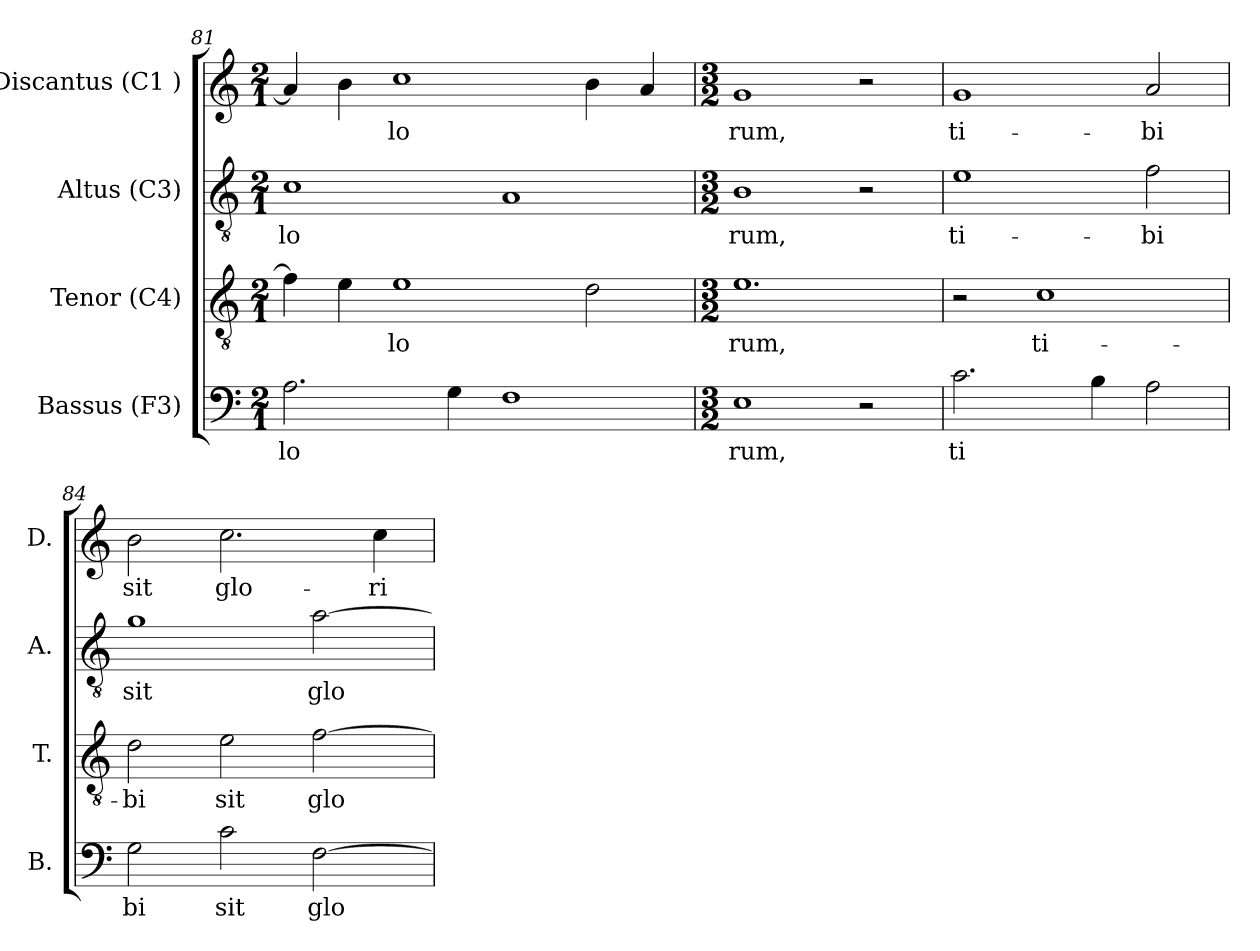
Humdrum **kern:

**kern	**text	**kern	**text	**kern	**text	**kern	**text
*part4	*part4	*part3	*part3	*part2	*part2	*part1	*part1
*staff4	*staff4	*staff3	*staff3	*staff2	*staff2	*staff1	*staff1
*I"Bassus (F3)	*	*I"Tenor (C4)	*	*I"Altus (C3)	*	*I"Discantus (C1 )	*
*I'B.	*	*I'T.	*	*I'A.	*	*I'D.	*
*clefF4	*	*clefGv2	*	*clefGv2	*	*clefG2	*
*k[]	*	*k[]	*	*k[]	*	*k[]	*
*C:	*	*C:	*	*C:	*	*C:	*
*M2/1	*	*M2/1	*	*M2/1	*	*M2/1	*
=81	=81	=81	=81	=81	=81	=81	=81
!	!LO:LY:b:cj	!	!LO:LY:b:cj	!	!LO:LY:b:cj	!	!LO:LY:b:cj
2.A\	-lo-	4f\]	--	1c	-lo-	4a/]	--
!	!	!	!LO:LY:b:cj	!	!	!	!LO:LY:b:cj
.	.	4e\	--	.	.	4b\	--
!	!	!	!LO:LY:b:cj	!	!	!	!LO:LY:b:cj
.	.	1e	-lo-	.	.	1cc	-lo-
!	!LO:LY:b:cj	!	!	!	!	!	!
4G\	--	.	.	.	.	.	.
!	!LO:LY:b:cj	!	!	!	!LO:LY:b:cj	!	!
1F	--	.	.	1A	--	.	.
!	!	!	!LO:LY:b:cj	!	!	!	!LO:LY:b:cj
.	.	2d\	--	.	.	4b\	--
!	!	!	!	!	!	!	!LO:LY:b:cj
.	.	.	.	.	.	4a/	--
!!LO:PB:g=z
=82	=82	=82	=82	=82	=82	=82	=82
*M3/2	*	*M3/2	*	*M3/2	*	*M3/2	*
!	!LO:LY:b:cj	!	!LO:LY:b:cj	!	!LO:LY:b:cj	!	!LO:LY:b:cj
1E	-rum,	1.e	-rum,	1B	-rum,	1g	-rum,
2r	.	.	.	2r	.	2r	.
=83	=83	=83	=83	=83	=83	=83	=83
!	!LO:LY:b:cj	!	!	!	!LO:LY:b:cj	!	!LO:LY:b:cj
2.c\	ti-	2r	.	1e	ti-	1g	ti-
!	!	!	!LO:LY:b:cj	!	!	!	!
.	.	1c	ti-	.	.	.	.
!	!LO:LY:b:cj	!	!	!	!	!	!
4B\	--	.	.	.	.	.	.
!	!LO:LY:b:cj	!	!	!	!LO:LY:b:cj	!	!LO:LY:b:cj
2A\	--	.	.	2f\	-bi	2a/	-bi
=84	=84	=84	=84	=84	=84	=84	=84
!	!LO:LY:b:cj	!	!LO:LY:b:cj	!	!LO:LY:b:cj	!	!LO:LY:b:cj
2G\	-bi	2d\	-bi	1g	sit	2b\	sit
!	!LO:LY:b:cj	!	!LO:LY:b:cj	!	!	!	!LO:LY:b:cj
2c\	sit	2e\	sit	.	.	2.cc\	glo-
!	!LO:LY:b:cj	!	!LO:LY:b:cj	!	!LO:LY:b:cj	!	!
[>2F\	glo-	[>2f\	glo-	[>2a\	glo-	.	.
!	!	!	!	!	!	!	!LO:LY:b:cj
.	.	.	.	.	.	4cc\	-ri-
=	=	=	=	=	=	=	=
*-	*-	*-	*-	*-	*-	*-	*-
